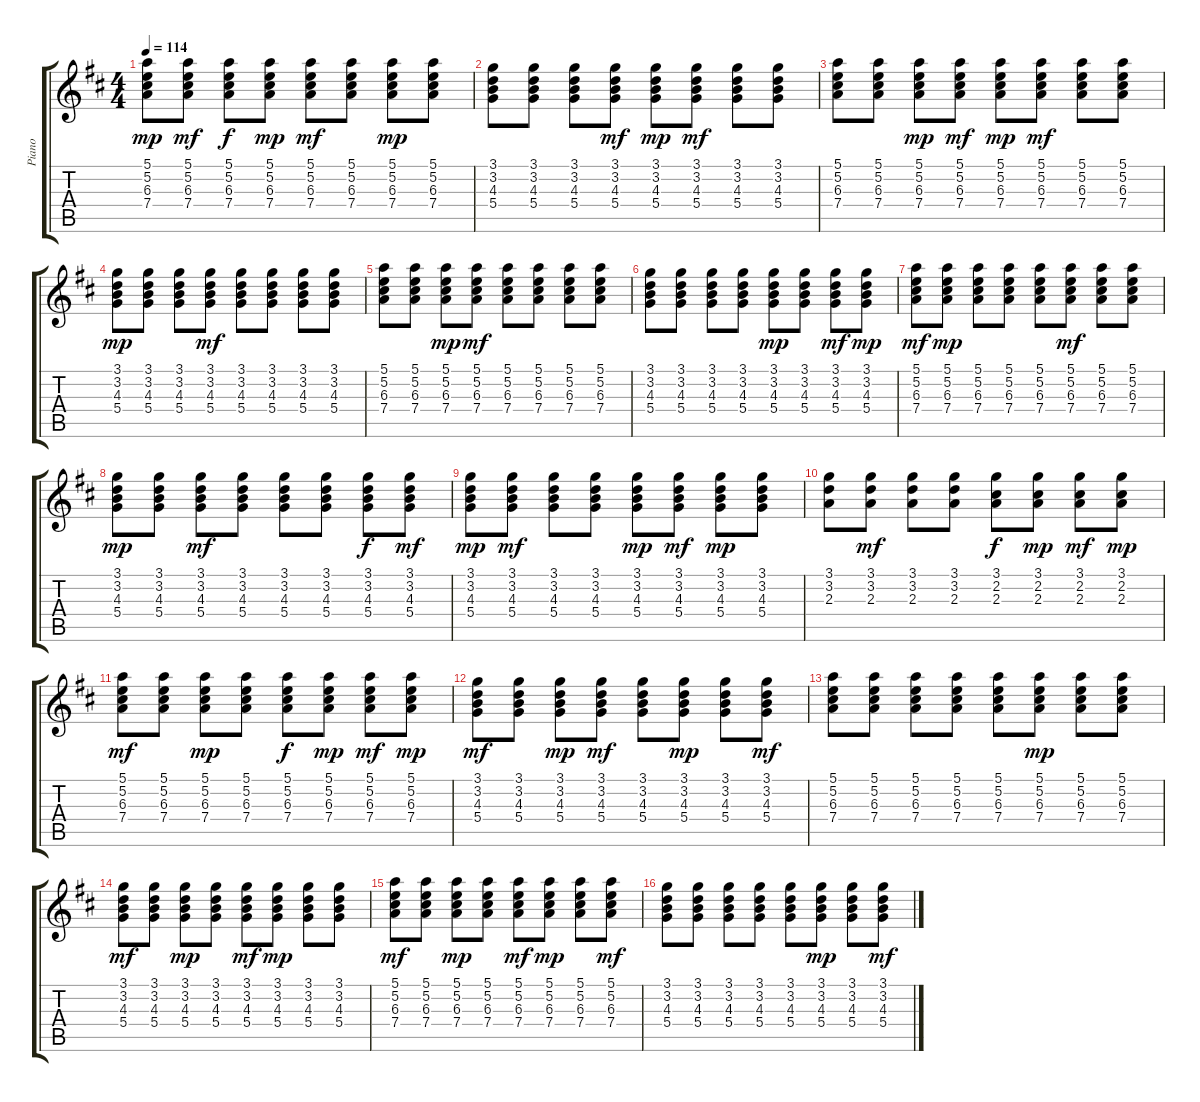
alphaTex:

\track ("Piano" "Piano") {instrument electricguitarjazz}
\staff {score tabs}
\tuning (E4 B3 G3 D3 A2 E2) {hide}
\ts (4 4)
\tempo 114
\clef g2
\ks d
(5.1 5.2 6.3 7.4).8{dy mp} (5.1 5.2 6.3 7.4).8{dy mf} (5.1 5.2 6.3 7.4).8{dy f} (5.1 5.2 6.3 7.4).8{dy mp} (5.1 5.2 6.3 7.4).8{dy mf} (5.1 5.2 6.3 7.4).8 (5.1 5.2 6.3 7.4).8{dy mp} (5.1 5.2 6.3 7.4).8 |
(3.1 3.2 4.3 5.4).8 (3.1 3.2 4.3 5.4).8 (3.1 3.2 4.3 5.4).8 (3.1 3.2 4.3 5.4).8{dy mf} (3.1 3.2 4.3 5.4).8{dy mp} (3.1 3.2 4.3 5.4).8{dy mf} (3.1 3.2 4.3 5.4).8 (3.1 3.2 4.3 5.4).8 |
(5.1 5.2 6.3 7.4).8 (5.1 5.2 6.3 7.4).8 (5.1 5.2 6.3 7.4).8{dy mp} (5.1 5.2 6.3 7.4).8{dy mf} (5.1 5.2 6.3 7.4).8{dy mp} (5.1 5.2 6.3 7.4).8{dy mf} (5.1 5.2 6.3 7.4).8 (5.1 5.2 6.3 7.4).8 |
(3.1 3.2 4.3 5.4).8{dy mp} (3.1 3.2 4.3 5.4).8 (3.1 3.2 4.3 5.4).8 (3.1 3.2 4.3 5.4).8{dy mf} (3.1 3.2 4.3 5.4).8 (3.1 3.2 4.3 5.4).8 (3.1 3.2 4.3 5.4).8 (3.1 3.2 4.3 5.4).8 |
(5.1 5.2 6.3 7.4).8 (5.1 5.2 6.3 7.4).8 (5.1 5.2 6.3 7.4).8{dy mp} (5.1 5.2 6.3 7.4).8{dy mf} (5.1 5.2 6.3 7.4).8 (5.1 5.2 6.3 7.4).8 (5.1 5.2 6.3 7.4).8 (5.1 5.2 6.3 7.4).8 |
(3.1 3.2 4.3 5.4).8 (3.1 3.2 4.3 5.4).8 (3.1 3.2 4.3 5.4).8 (3.1 3.2 4.3 5.4).8 (3.1 3.2 4.3 5.4).8{dy mp} (3.1 3.2 4.3 5.4).8 (3.1 3.2 4.3 5.4).8{dy mf} (3.1 3.2 4.3 5.4).8{dy mp} |
(5.1 5.2 6.3 7.4).8{dy mf} (5.1 5.2 6.3 7.4).8{dy mp} (5.1 5.2 6.3 7.4).8 (5.1 5.2 6.3 7.4).8 (5.1 5.2 6.3 7.4).8 (5.1 5.2 6.3 7.4).8{dy mf} (5.1 5.2 6.3 7.4).8 (5.1 5.2 6.3 7.4).8 |
(3.1 3.2 4.3 5.4).8{dy mp} (3.1 3.2 4.3 5.4).8 (3.1 3.2 4.3 5.4).8{dy mf} (3.1 3.2 4.3 5.4).8 (3.1 3.2 4.3 5.4).8 (3.1 3.2 4.3 5.4).8 (3.1 3.2 4.3 5.4).8{dy f} (3.1 3.2 4.3 5.4).8{dy mf} |
(3.1 3.2 4.3 5.4).8{dy mp} (3.1 3.2 4.3 5.4).8{dy mf} (3.1 3.2 4.3 5.4).8 (3.1 3.2 4.3 5.4).8 (3.1 3.2 4.3 5.4).8{dy mp} (3.1 3.2 4.3 5.4).8{dy mf} (3.1 3.2 4.3 5.4).8{dy mp} (3.1 3.2 4.3 5.4).8 |
(3.1 3.2 2.3).8 (3.1 3.2 2.3).8{dy mf} (3.1 3.2 2.3).8 (3.1 3.2 2.3).8 (3.1 2.2 2.3).8{dy f} (3.1 2.2 2.3).8{dy mp} (3.1 2.2 2.3).8{dy mf} (3.1 2.2 2.3).8{dy mp} |
(5.1 5.2 6.3 7.4).8{dy mf} (5.1 5.2 6.3 7.4).8 (5.1 5.2 6.3 7.4).8{dy mp} (5.1 5.2 6.3 7.4).8 (5.1 5.2 6.3 7.4).8{dy f} (5.1 5.2 6.3 7.4).8{dy mp} (5.1 5.2 6.3 7.4).8{dy mf} (5.1 5.2 6.3 7.4).8{dy mp} |
(3.1 3.2 4.3 5.4).8{dy mf} (3.1 3.2 4.3 5.4).8 (3.1 3.2 4.3 5.4).8{dy mp} (3.1 3.2 4.3 5.4).8{dy mf} (3.1 3.2 4.3 5.4).8 (3.1 3.2 4.3 5.4).8{dy mp} (3.1 3.2 4.3 5.4).8 (3.1 3.2 4.3 5.4).8{dy mf} |
(5.1 5.2 6.3 7.4).8 (5.1 5.2 6.3 7.4).8 (5.1 5.2 6.3 7.4).8 (5.1 5.2 6.3 7.4).8 (5.1 5.2 6.3 7.4).8 (5.1 5.2 6.3 7.4).8{dy mp} (5.1 5.2 6.3 7.4).8 (5.1 5.2 6.3 7.4).8 |
(3.1 3.2 4.3 5.4).8{dy mf} (3.1 3.2 4.3 5.4).8 (3.1 3.2 4.3 5.4).8{dy mp} (3.1 3.2 4.3 5.4).8 (3.1 3.2 4.3 5.4).8{dy mf} (3.1 3.2 4.3 5.4).8{dy mp} (3.1 3.2 4.3 5.4).8 (3.1 3.2 4.3 5.4).8 |
(5.1 5.2 6.3 7.4).8{dy mf} (5.1 5.2 6.3 7.4).8 (5.1 5.2 6.3 7.4).8{dy mp} (5.1 5.2 6.3 7.4).8 (5.1 5.2 6.3 7.4).8{dy mf} (5.1 5.2 6.3 7.4).8{dy mp} (5.1 5.2 6.3 7.4).8 (5.1 5.2 6.3 7.4).8{dy mf} |
(3.1 3.2 4.3 5.4).8 (3.1 3.2 4.3 5.4).8 (3.1 3.2 4.3 5.4).8 (3.1 3.2 4.3 5.4).8 (3.1 3.2 4.3 5.4).8 (3.1 3.2 4.3 5.4).8{dy mp} (3.1 3.2 4.3 5.4).8 (3.1 3.2 4.3 5.4).8{dy mf}
